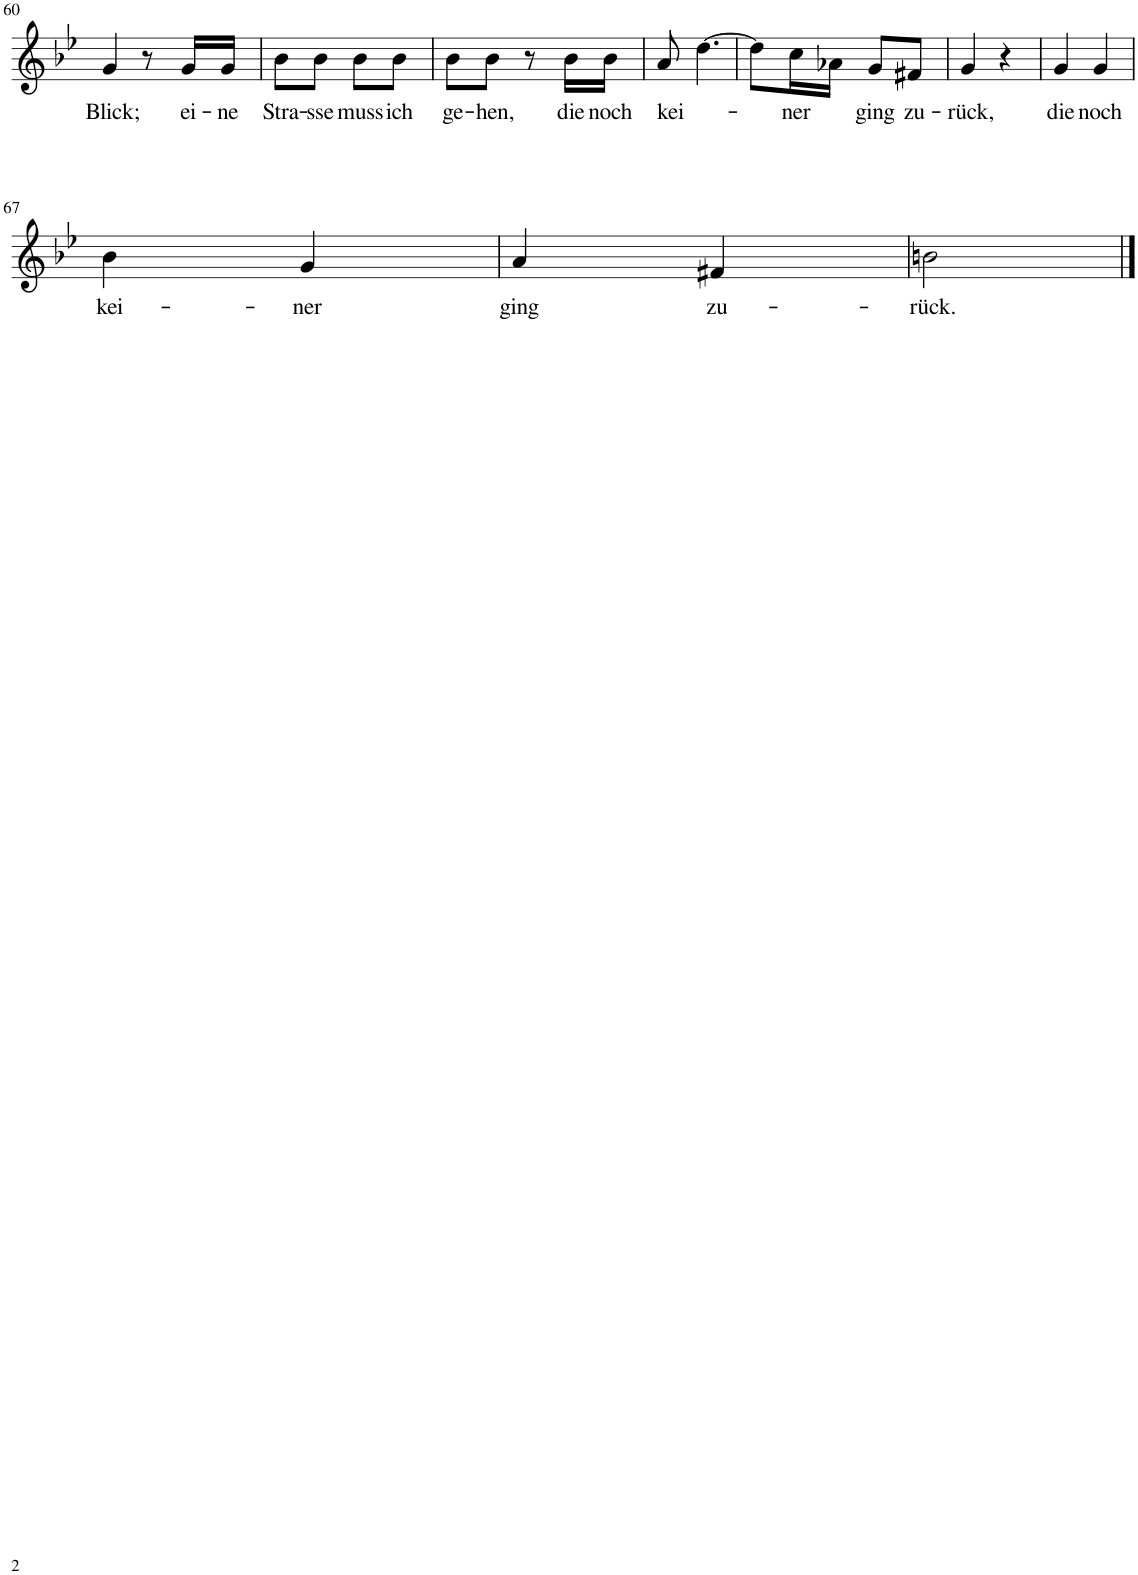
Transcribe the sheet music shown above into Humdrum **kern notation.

**kern	**text
*part1	*part1
*staff1	*staff1
*I"Piano	*
*I'Pno	*
!!LO:PB:g=z
*clefG2	*
*k[b-e-]	*
*M2/4	*
=60	=60
!	!LO:LY:b
4g/	Blick;
8r	.
!	!LO:LY:b
16g/LL	ei-
!	!LO:LY:b
16g/JJ	-ne
=61	=61
!	!LO:LY:b
8b-\L	Stra-
!	!LO:LY:b
8b-\J	-sse
!	!LO:LY:b
8b-\L	muss
!	!LO:LY:b
8b-\J	ich
=62	=62
!	!LO:LY:b
8b-\L	ge-
!	!LO:LY:b
8b-\J	-hen,
8r	.
!	!LO:LY:b
16b-\LL	die
!	!LO:LY:b
16b-\JJ	noch
=63	=63
!	!LO:LY:b
8a/	kei-
[4.dd\	.
=64	=64
8dd\L]	.
!	!LO:LY:b
16cc\L	-ner
16a-X\JJ	.
!	!LO:LY:b
8g/L	ging
!	!LO:LY:b
8f#X/J	zu-
=65	=65
!	!LO:LY:b
4g/	-rück,
4r	.
=66	=66
!	!LO:LY:b
4g/	die
!	!LO:LY:b
4g/	noch
!!LO:LB:g=z
=67	=67
!	!LO:LY:b
4b-\	kei-
!	!LO:LY:b
4g/	-ner
=68	=68
!	!LO:LY:b
4a/	ging
!	!LO:LY:b
4f#X/	zu-
=69	=69
!	!LO:LY:b
2bn\	-rück.
==	==
*-	*-
